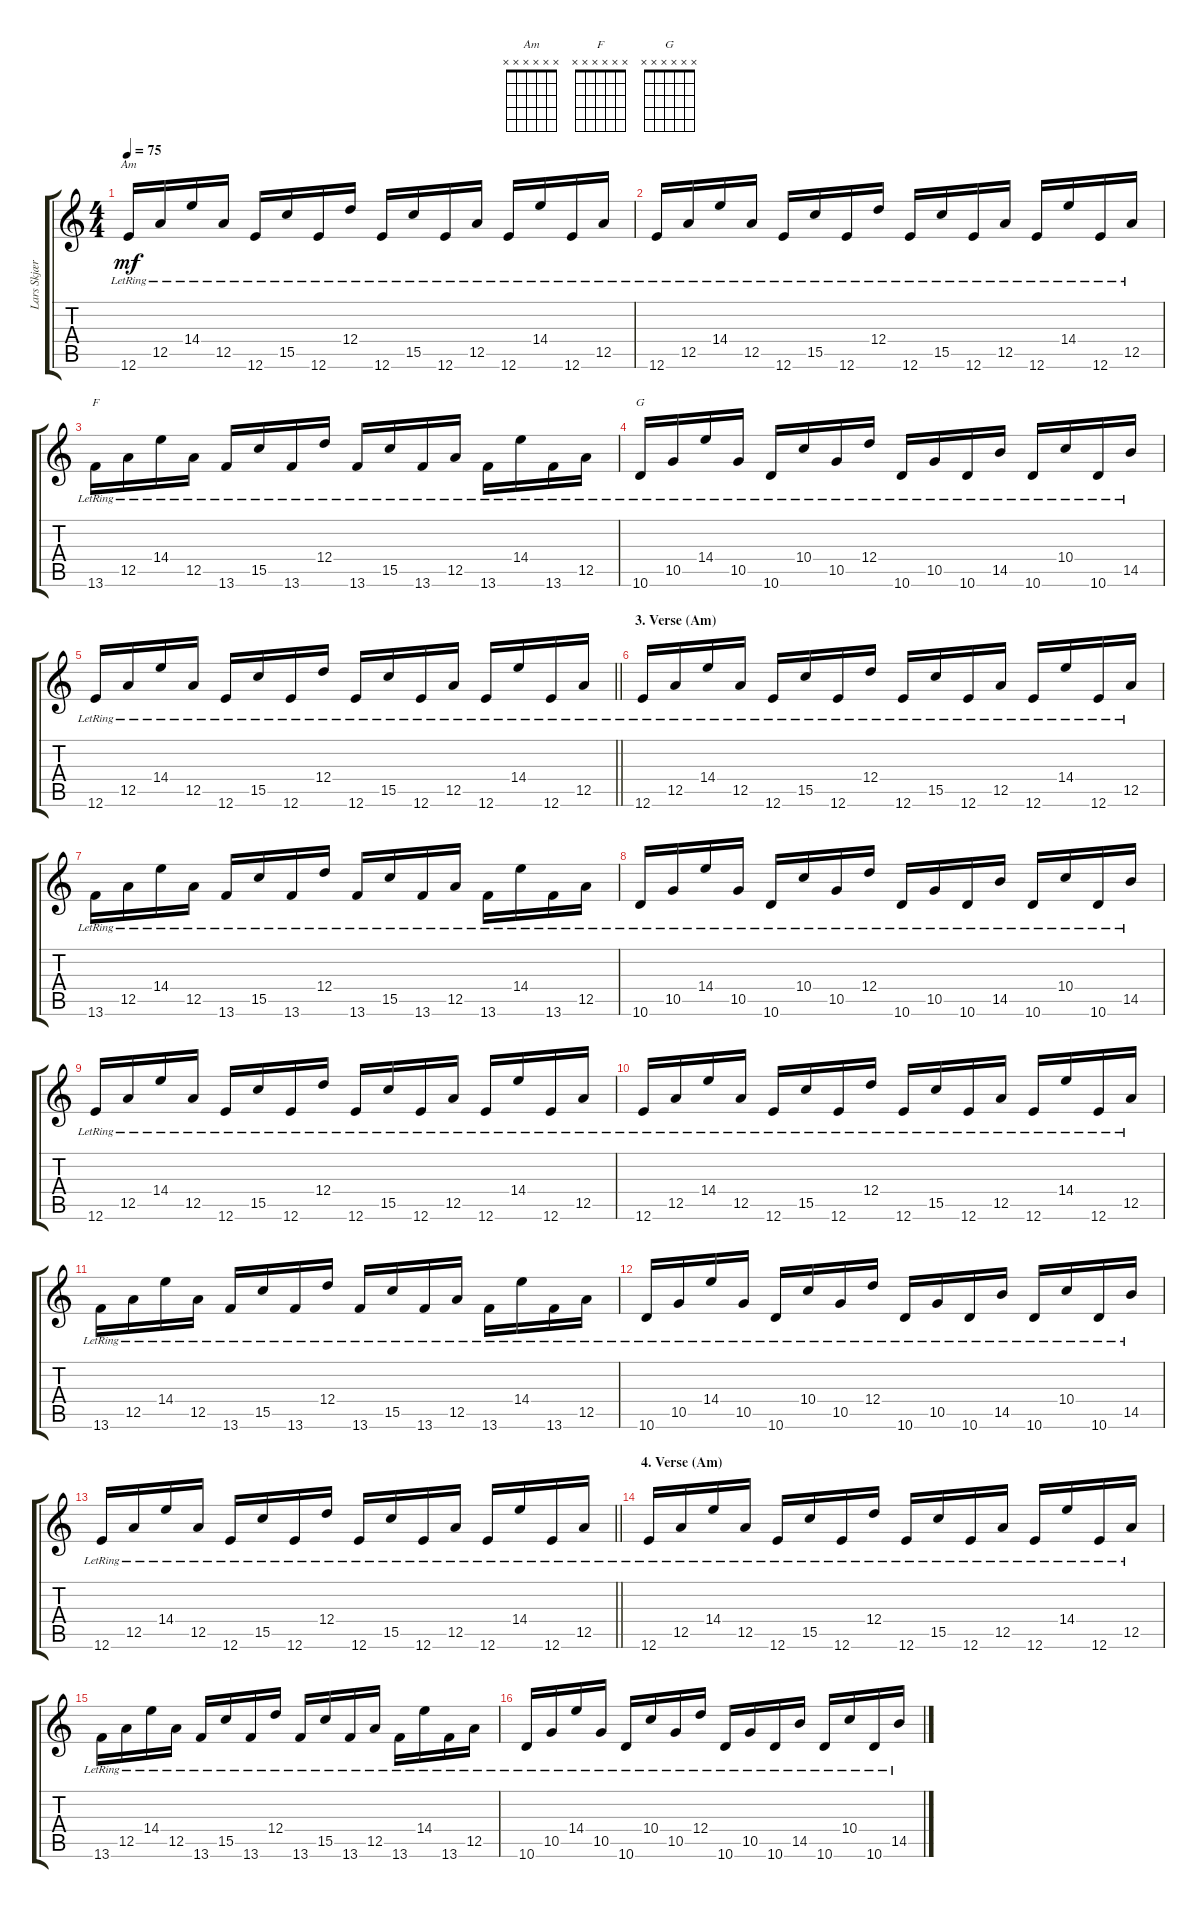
\track ("Lars Skjærbæk" "Lars Skjær") {instrument electricguitarjazz}
\staff {score tabs}
\tuning (E4 B3 G3 D3 A2 E2) {hide}
\chord ("Am" x x x x x x)
\chord ("F" x x x x x x)
\chord ("G" x x x x x x)
\ts (4 4)
\tempo 75
\clef g2
\ks aminor
12.6{lr}.16{ch "Am" dy mf} 12.5{lr}.16 14.4{lr}.16 12.5{lr}.16 12.6{lr}.16 15.5{lr}.16 12.6{lr}.16 12.4{lr}.16 12.6{lr}.16 15.5{lr}.16 12.6{lr}.16 12.5{lr}.16 12.6{lr}.16 14.4{lr}.16 12.6{lr}.16 12.5{lr}.16 |
12.6{lr}.16 12.5{lr}.16 14.4{lr}.16 12.5{lr}.16 12.6{lr}.16 15.5{lr}.16 12.6{lr}.16 12.4{lr}.16 12.6{lr}.16 15.5{lr}.16 12.6{lr}.16 12.5{lr}.16 12.6{lr}.16 14.4{lr}.16 12.6{lr}.16 12.5{lr}.16 |
13.6{lr}.16{ch "F"} 12.5{lr}.16 14.4{lr}.16 12.5{lr}.16 13.6{lr}.16 15.5{lr}.16 13.6{lr}.16 12.4{lr}.16 13.6{lr}.16 15.5{lr}.16 13.6{lr}.16 12.5{lr}.16 13.6{lr}.16 14.4{lr}.16 13.6{lr}.16 12.5{lr}.16 |
10.6{lr}.16{ch "G"} 10.5{lr}.16 14.4{lr}.16 10.5{lr}.16 10.6{lr}.16 10.4{lr}.16 10.5{lr}.16 12.4{lr}.16 10.6{lr}.16 10.5{lr}.16 10.6{lr}.16 14.5{lr}.16 10.6{lr}.16 10.4{lr}.16 10.6{lr}.16 14.5{lr}.16 |
\barLineRight lightlight
12.6{lr}.16 12.5{lr}.16 14.4{lr}.16 12.5{lr}.16 12.6{lr}.16 15.5{lr}.16 12.6{lr}.16 12.4{lr}.16 12.6{lr}.16 15.5{lr}.16 12.6{lr}.16 12.5{lr}.16 12.6{lr}.16 14.4{lr}.16 12.6{lr}.16 12.5{lr}.16 |
\section ("" "3. Verse (Am)")
12.6{lr}.16 12.5{lr}.16 14.4{lr}.16 12.5{lr}.16 12.6{lr}.16 15.5{lr}.16 12.6{lr}.16 12.4{lr}.16 12.6{lr}.16 15.5{lr}.16 12.6{lr}.16 12.5{lr}.16 12.6{lr}.16 14.4{lr}.16 12.6{lr}.16 12.5{lr}.16 |
13.6{lr}.16 12.5{lr}.16 14.4{lr}.16 12.5{lr}.16 13.6{lr}.16 15.5{lr}.16 13.6{lr}.16 12.4{lr}.16 13.6{lr}.16 15.5{lr}.16 13.6{lr}.16 12.5{lr}.16 13.6{lr}.16 14.4{lr}.16 13.6{lr}.16 12.5{lr}.16 |
10.6{lr}.16 10.5{lr}.16 14.4{lr}.16 10.5{lr}.16 10.6{lr}.16 10.4{lr}.16 10.5{lr}.16 12.4{lr}.16 10.6{lr}.16 10.5{lr}.16 10.6{lr}.16 14.5{lr}.16 10.6{lr}.16 10.4{lr}.16 10.6{lr}.16 14.5{lr}.16 |
12.6{lr}.16 12.5{lr}.16 14.4{lr}.16 12.5{lr}.16 12.6{lr}.16 15.5{lr}.16 12.6{lr}.16 12.4{lr}.16 12.6{lr}.16 15.5{lr}.16 12.6{lr}.16 12.5{lr}.16 12.6{lr}.16 14.4{lr}.16 12.6{lr}.16 12.5{lr}.16 |
12.6{lr}.16 12.5{lr}.16 14.4{lr}.16 12.5{lr}.16 12.6{lr}.16 15.5{lr}.16 12.6{lr}.16 12.4{lr}.16 12.6{lr}.16 15.5{lr}.16 12.6{lr}.16 12.5{lr}.16 12.6{lr}.16 14.4{lr}.16 12.6{lr}.16 12.5{lr}.16 |
13.6{lr}.16 12.5{lr}.16 14.4{lr}.16 12.5{lr}.16 13.6{lr}.16 15.5{lr}.16 13.6{lr}.16 12.4{lr}.16 13.6{lr}.16 15.5{lr}.16 13.6{lr}.16 12.5{lr}.16 13.6{lr}.16 14.4{lr}.16 13.6{lr}.16 12.5{lr}.16 |
10.6{lr}.16 10.5{lr}.16 14.4{lr}.16 10.5{lr}.16 10.6{lr}.16 10.4{lr}.16 10.5{lr}.16 12.4{lr}.16 10.6{lr}.16 10.5{lr}.16 10.6{lr}.16 14.5{lr}.16 10.6{lr}.16 10.4{lr}.16 10.6{lr}.16 14.5{lr}.16 |
\barLineRight lightlight
12.6{lr}.16 12.5{lr}.16 14.4{lr}.16 12.5{lr}.16 12.6{lr}.16 15.5{lr}.16 12.6{lr}.16 12.4{lr}.16 12.6{lr}.16 15.5{lr}.16 12.6{lr}.16 12.5{lr}.16 12.6{lr}.16 14.4{lr}.16 12.6{lr}.16 12.5{lr}.16 |
\section ("" "4. Verse (Am)")
12.6{lr}.16 12.5{lr}.16 14.4{lr}.16 12.5{lr}.16 12.6{lr}.16 15.5{lr}.16 12.6{lr}.16 12.4{lr}.16 12.6{lr}.16 15.5{lr}.16 12.6{lr}.16 12.5{lr}.16 12.6{lr}.16 14.4{lr}.16 12.6{lr}.16 12.5{lr}.16 |
13.6{lr}.16 12.5{lr}.16 14.4{lr}.16 12.5{lr}.16 13.6{lr}.16 15.5{lr}.16 13.6{lr}.16 12.4{lr}.16 13.6{lr}.16 15.5{lr}.16 13.6{lr}.16 12.5{lr}.16 13.6{lr}.16 14.4{lr}.16 13.6{lr}.16 12.5{lr}.16 |
10.6{lr}.16 10.5{lr}.16 14.4{lr}.16 10.5{lr}.16 10.6{lr}.16 10.4{lr}.16 10.5{lr}.16 12.4{lr}.16 10.6{lr}.16 10.5{lr}.16 10.6{lr}.16 14.5{lr}.16 10.6{lr}.16 10.4{lr}.16 10.6{lr}.16 14.5{lr}.16
